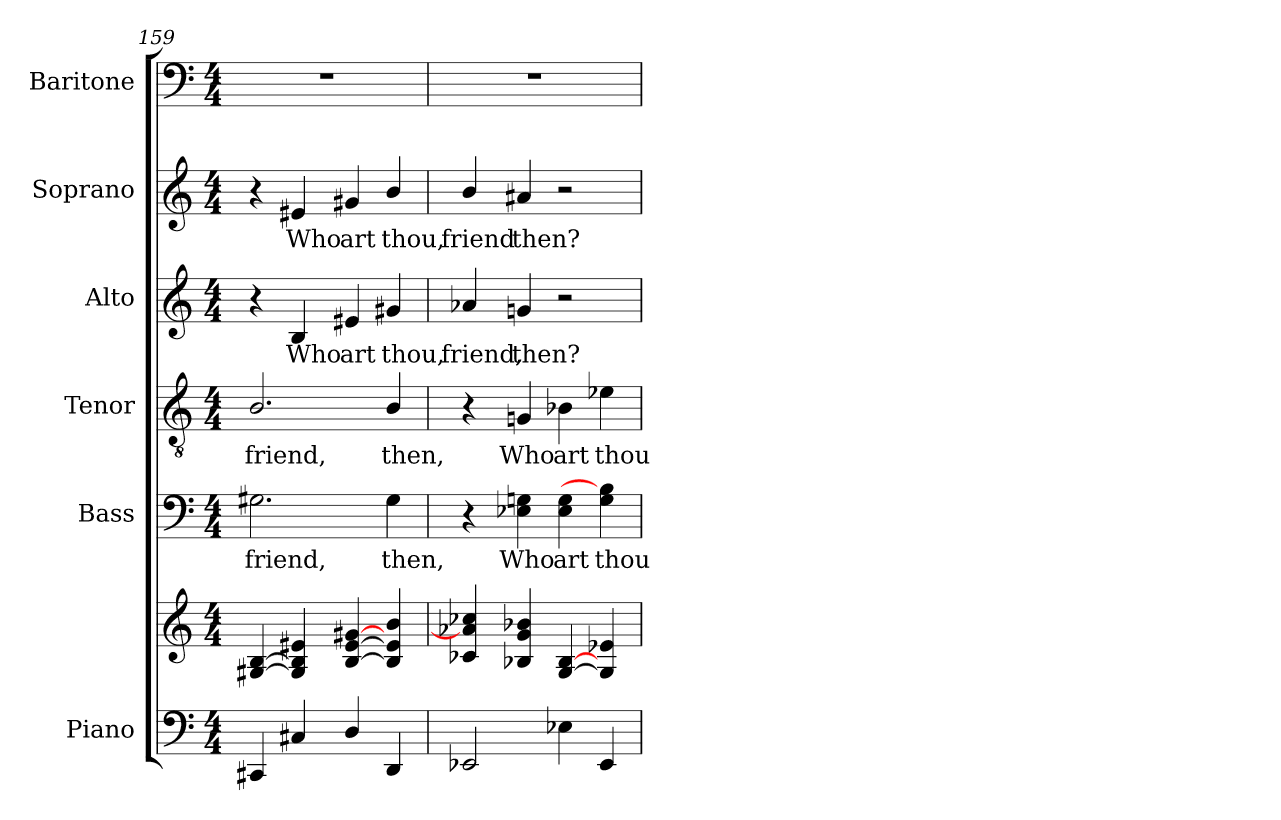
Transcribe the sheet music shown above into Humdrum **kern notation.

**kern	**kern	**kern	**text	**kern	**text	**kern	**text	**kern	**text	**kern
*part6	*part6	*part5	*part5	*part4	*part4	*part3	*part3	*part2	*part2	*part1
*staff7	*staff6	*staff5	*staff5	*staff4	*staff4	*staff3	*staff3	*staff2	*staff2	*staff1
*I"Piano	*	*I"Bass	*	*I"Tenor	*	*I"Alto	*	*I"Soprano	*	*I"Baritone
*	*	*I'B	*	*I'T	*	*I'A	*	*I'S	*	*
*clefF4	*clefG2	*clefF4	*	*clefGv2	*	*clefG2	*	*clefG2	*	*clefF4
*k[]	*k[]	*k[]	*	*k[]	*	*k[]	*	*k[]	*	*k[]
*M4/4	*M4/4	*M4/4	*	*M4/4	*	*M4/4	*	*M4/4	*	*M4/4
=159	=159	=159	=159	=159	=159	=159	=159	=159	=159	=159
*	*^	*	*	*	*	*	*	*	*	*
!	!	!	!	!LO:LY:b	!	!LO:LY:b	!	!	!	!	!
4CC#X/	[4G#X/ [4B/	1ryy	2.G#X\	friend,	2.B/	friend,	4r	.	4r	.	1r
!	!	!	!	!	!	!	!	!LO:LY:b	!	!LO:LY:b	!
4C#X/	4G#/] 4B/] 4e#X/	.	.	.	.	.	4B/	Who	4e#X/	Who	.
!	!	!	!	!	!	!	!	!LO:LY:b	!	!LO:LY:b	!
4D/	[4B/ [4e#/ [4g#X/	.	.	.	.	.	4e#X/	art	4g#X/	art	.
!	!	!	!	!LO:LY:b	!	!LO:LY:b	!	!LO:LY:b	!	!LO:LY:b	!
4DD/	4B/] 4e#/] 4b/	.	4G#\	then,	4B/	then,	4g#X/	thou,	4b/	thou,	.
!!LO:PB:g=z
=160	=160	=160	=160	=160	=160	=160	=160	=160	=160	=160	=160
!	!	!	!	!	!	!	!	!LO:LY:b	!	!LO:LY:b	!
2EE-X/	4c-X/ 4a-X/] 4cc-X/	1ryy	4r	.	4r	.	4a-X/	friend,	4b/	friend	1r
!	!	!	!	!LO:LY:b	!	!LO:LY:b	!	!LO:LY:b	!	!LO:LY:b	!
.	4B-X/ 4g/ 4b-X/	.	4E-X\ 4Gn\	Who	4Gn/	Who	4gni/	then?	4a#X/	then?	.
!	!	!	!	!LO:LY:b	!	!LO:LY:b	!	!	!	!	!
4E-X\	[4G/ [4B-/	.	4E-\ 4G\	art	4B-X\	art	2r	.	2r	.	.
!	!	!	!	!LO:LY:b	!	!LO:LY:b	!	!	!	!	!
4EE-/	4G/] 4e-X/	.	4G\ 4B-\]	thou	4e-X\	thou	.	.	.	.	.
*	*v	*v	*	*	*	*	*	*	*	*	*
=	=	=	=	=	=	=	=	=	=	=
*-	*-	*-	*-	*-	*-	*-	*-	*-	*-	*-
